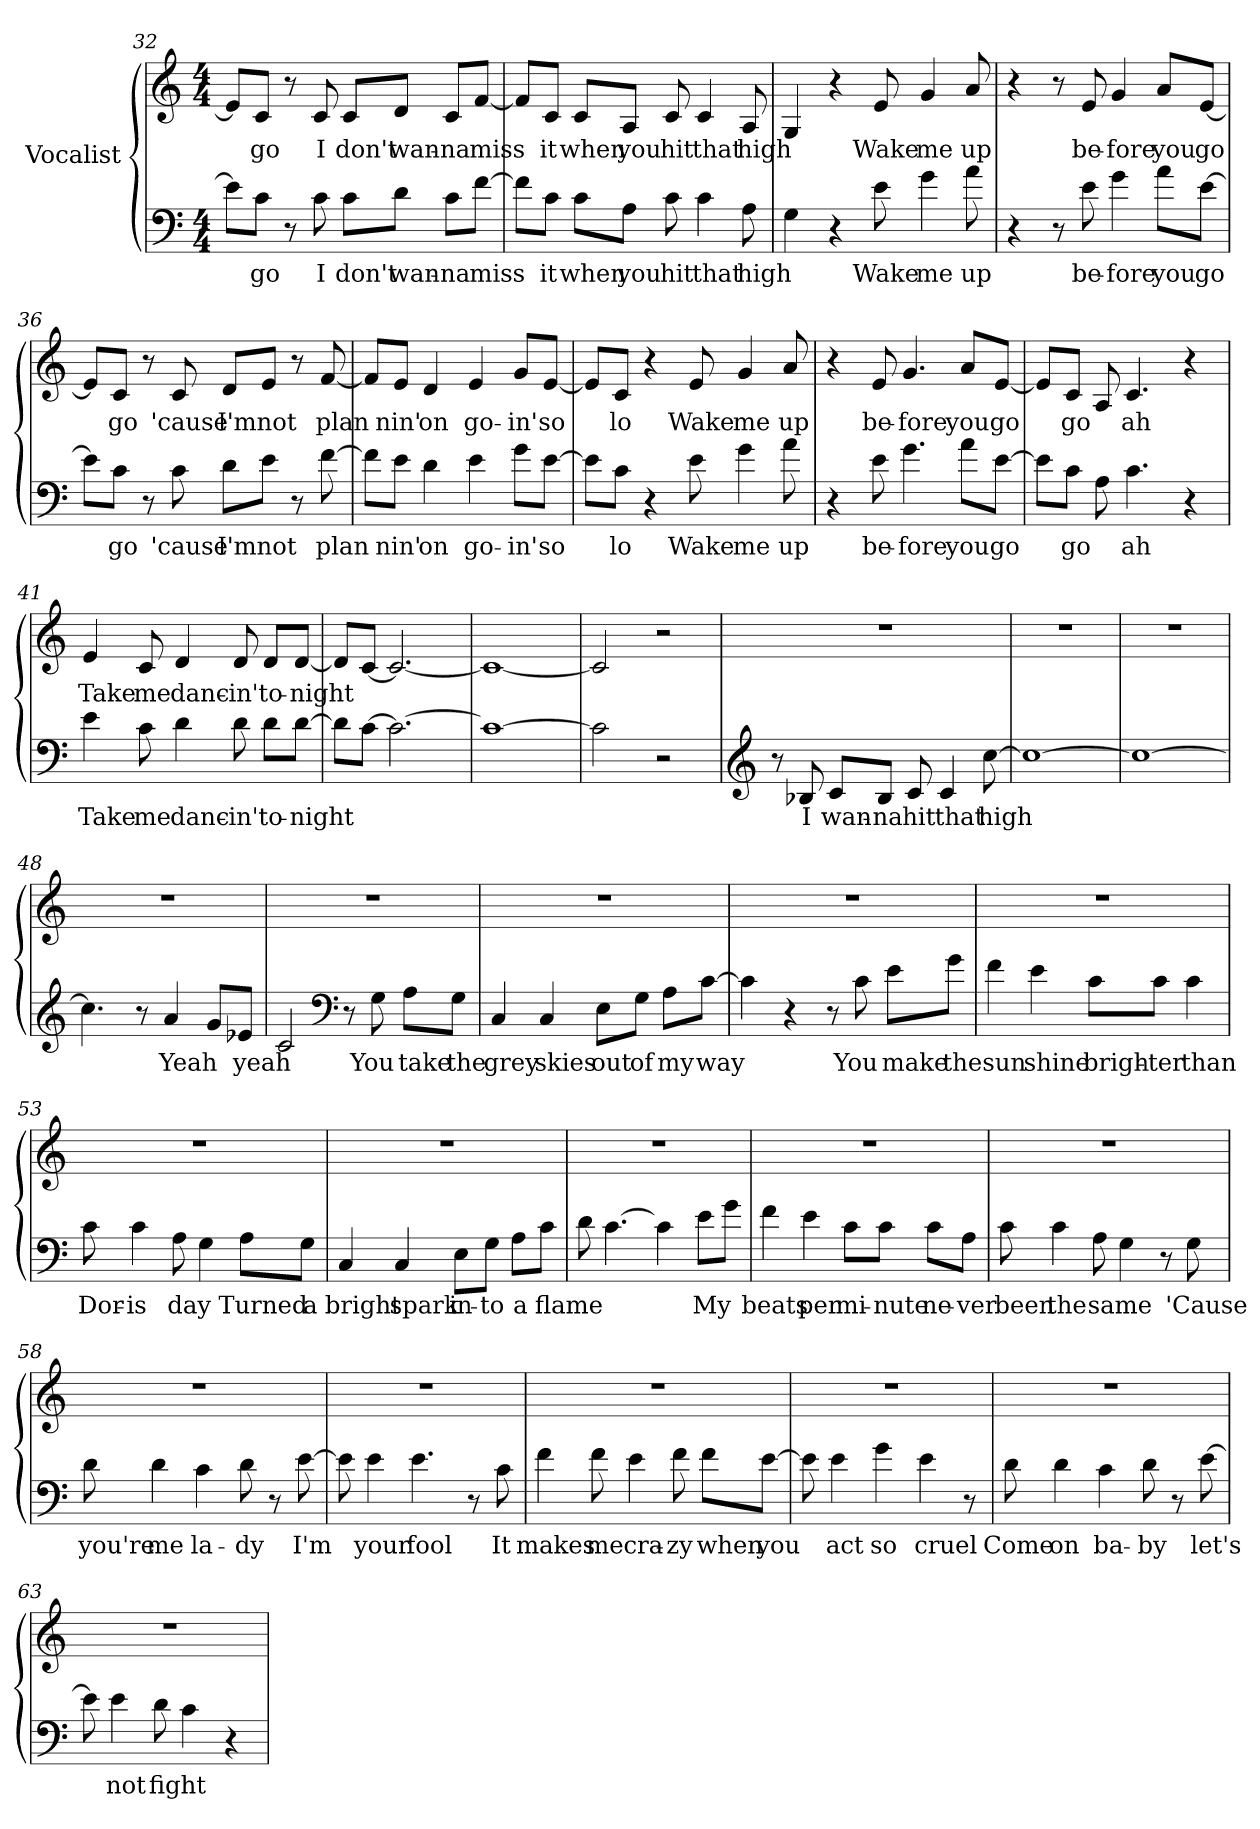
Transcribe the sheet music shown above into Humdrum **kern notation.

**kern	**text	**kern	**text
*part1	*part1	*part1	*part1
*staff2	*staff2	*staff1	*staff1
*I"Vocalist	*	*	*
*clefF4	*	*clefG2	*
*M4/4	*	*M4/4	*
=32	=32	=32	=32
8e\L]	_	8e/L]	_
8c\J	go	8c/J	go
8r	.	8r	.
8c	I	8c	I
8c\L	don't	8c/L	don't
8d\J	wan-	8d/J	wan-
8c\L	-na	8c/L	-na
[8f\J	miss	[8f/J	miss
=33	=33	=33	=33
8f\L]	_	8f/L]	_
8c\J	it	8c/J	it
8c\L	when	8c/L	when
8A\J	you	8A/J	you
8c	hit	8c	hit
4c	that	4c	that
8A	high	8A	high
=34	=34	=34	=34
4G	_	4G	_
4r	.	4r	.
8e	Wake	8e	Wake
4g	me	4g	me
8a	up	8a	up
=35	=35	=35	=35
4r	.	4r	.
8r	.	8r	.
8e	be-	8e	be-
4g	-fore	4g	-fore
8a\L	you	8a/L	you
[8e\J	go	[8e/J	go
=36	=36	=36	=36
8e\L]	_	8e/L]	_
8c\J	go	8c/J	go
8r	.	8r	.
8c	'cause	8c	'cause
8d\L	I'm	8d/L	I'm
8e\J	not	8e/J	not
8r	.	8r	.
[8f	plan-	[8f	plan-
=37	=37	=37	=37
8f\L]	_	8f/L]	_
8e\J	-nin'	8e/J	-nin'
4d	on	4d	on
4e	go-	4e	go-
8g\L	-in'	8g/L	-in'
[8e\J	so-	[8e/J	so-
=38	=38	=38	=38
8e\L]	_	8e/L]	_
8c\J	-lo	8c/J	-lo
4r	.	4r	.
8e	Wake	8e	Wake
4g	me	4g	me
8a	up	8a	up
=39	=39	=39	=39
4r	.	4r	.
8e	be-	8e	be-
4.g	-fore	4.g	-fore
8a\L	you	8a/L	you
[8e\J	go	[8e/J	go
=40	=40	=40	=40
8e\L]	_	8e/L]	_
8c\J	go	8c/J	go
8A	_	8A	_
4.c	ah	4.c	ah
4r	.	4r	.
=41	=41	=41	=41
4e	Take	4e	Take
8c	me	8c	me
4d	danc-	4d	danc-
8d	-in'	8d	-in'
8d\L	to-	8d/L	to-
[8d\J	-night	[8d/J	-night
=42	=42	=42	=42
8d\L]	_	8d/L]	_
[8c\J	_	[8c/J	_
2.c_	_	2.c_	_
=43	=43	=43	=43
1c_	_	1c_	_
=44	=44	=44	=44
2c]	_	2c]	_
2r	.	2r	.
=45	=45	=45	=45
*clefG2	*	*	*
8r	.	1r	.
8B-X	I	.	.
8c/L	wan-	.	.
8B-/J	-na	.	.
8c	hit	.	.
4c	that	.	.
[8cc	high	.	.
=46	=46	=46	=46
1cc_	_	1r	.
=47	=47	=47	=47
1cc_	_	1r	.
=48	=48	=48	=48
4.cc]	_	1r	.
8r	.	.	.
4a	Yeah	.	.
8g/L	_	.	.
8e-X/J	yeah	.	.
=49	=49	=49	=49
2c	_	1r	.
*clefF4	*	*	*
8r	.	.	.
8G	You	.	.
8A\L	take	.	.
8G\J	the	.	.
=50	=50	=50	=50
4C	grey	1r	.
4C	skies	.	.
8E\L	out	.	.
8G\J	of	.	.
8A\L	my	.	.
[8c\J	way	.	.
=51	=51	=51	=51
4c]	_	1r	.
4r	.	.	.
8r	.	.	.
8c	You	.	.
8e\L	make	.	.
8g\J	the	.	.
=52	=52	=52	=52
4f	sun	1r	.
4e	shine	.	.
8c\L	brigh-	.	.
8c\J	-ter	.	.
4c	than	.	.
=53	=53	=53	=53
8c	Dor-	1r	.
4c	-is	.	.
8A	day	.	.
4G	_	.	.
8A\L	Turned	.	.
8G\J	a	.	.
=54	=54	=54	=54
4C	bright	1r	.
4C	spark	.	.
8E\L	in-	.	.
8G\J	-to	.	.
8A\L	a	.	.
8c\J	flame	.	.
=55	=55	=55	=55
8d	_	1r	.
[4.c	_	.	.
4c]	_	.	.
8e\L	My	.	.
8g\J	_	.	.
=56	=56	=56	=56
4f	beats	1r	.
4e	per	.	.
8c\L	mi-	.	.
8c\J	-nute	.	.
8c\L	ne-	.	.
8A\J	-ver	.	.
=57	=57	=57	=57
8c	been	1r	.
4c	the	.	.
8A	same	.	.
4G	_	.	.
8r	.	.	.
8G	'Cause	.	.
=58	=58	=58	=58
8d	you're	1r	.
4d	me	.	.
4c	la-	.	.
8d	-dy	.	.
8r	.	.	.
[8e	I'm	.	.
=59	=59	=59	=59
8e]	_	1r	.
4e	your	.	.
4.e	fool	.	.
8r	.	.	.
8c	It	.	.
=60	=60	=60	=60
4f	makes	1r	.
8f	me	.	.
4e	cra-	.	.
8f	-zy	.	.
8f\L	when	.	.
[8e\J	you	.	.
=61	=61	=61	=61
8e]	_	1r	.
4e	act	.	.
4g	so	.	.
4e	cruel	.	.
8r	.	.	.
=62	=62	=62	=62
8d	Come	1r	.
4d	on	.	.
4c	ba-	.	.
8d	-by	.	.
8r	.	.	.
[8e	let's	.	.
=63	=63	=63	=63
8e]	_	1r	.
4e	not	.	.
8d	fight	.	.
4c	_	.	.
4r	.	.	.
=	=	=	=
*-	*-	*-	*-
